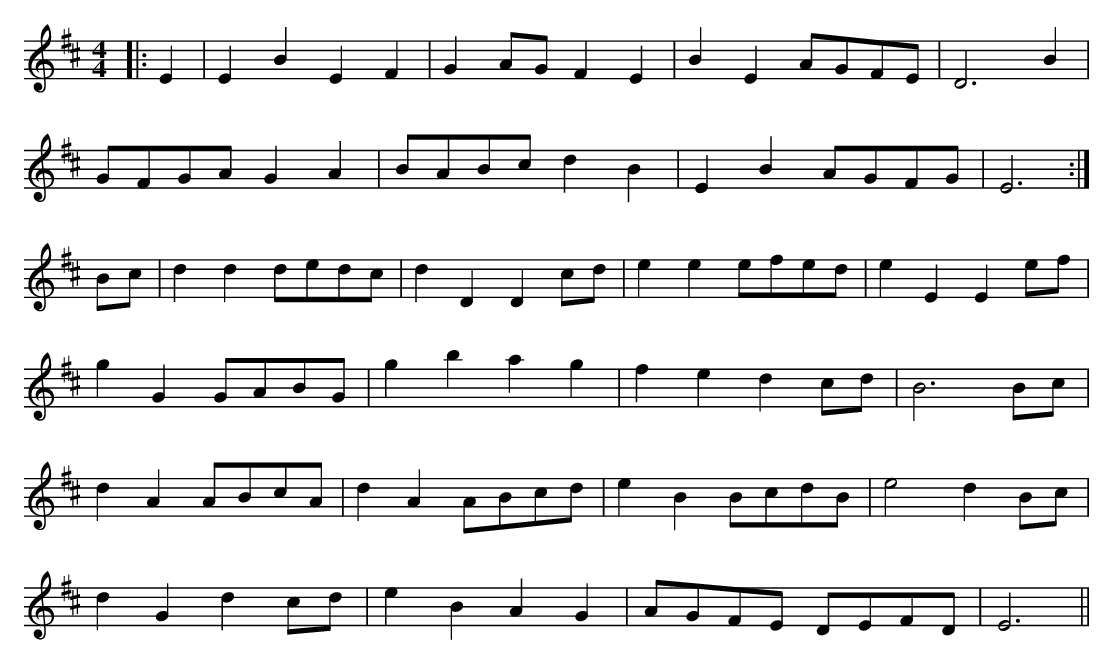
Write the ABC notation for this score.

X:1
M:4/4
K:Edor
|:E2|E2B2 E2F2|G2AG F2E2|B2E2 AGFE|D6 B2|
GFGA G2A2|BABc d2B2|E2B2 AGFG|E6:|
Bc|d2d2 dedc|d2D2 D2cd|e2e2 efed|e2E2 E2ef|
g2G2 GABG|g2b2 a2g2|f2e2 d2cd|B6 Bc|
d2A2 ABcA|d2A2 ABcd|e2B2 BcdB|e4 d2Bc|
d2G2 d2cd|e2B2 A2G2|AGFE DEFD|E6||
